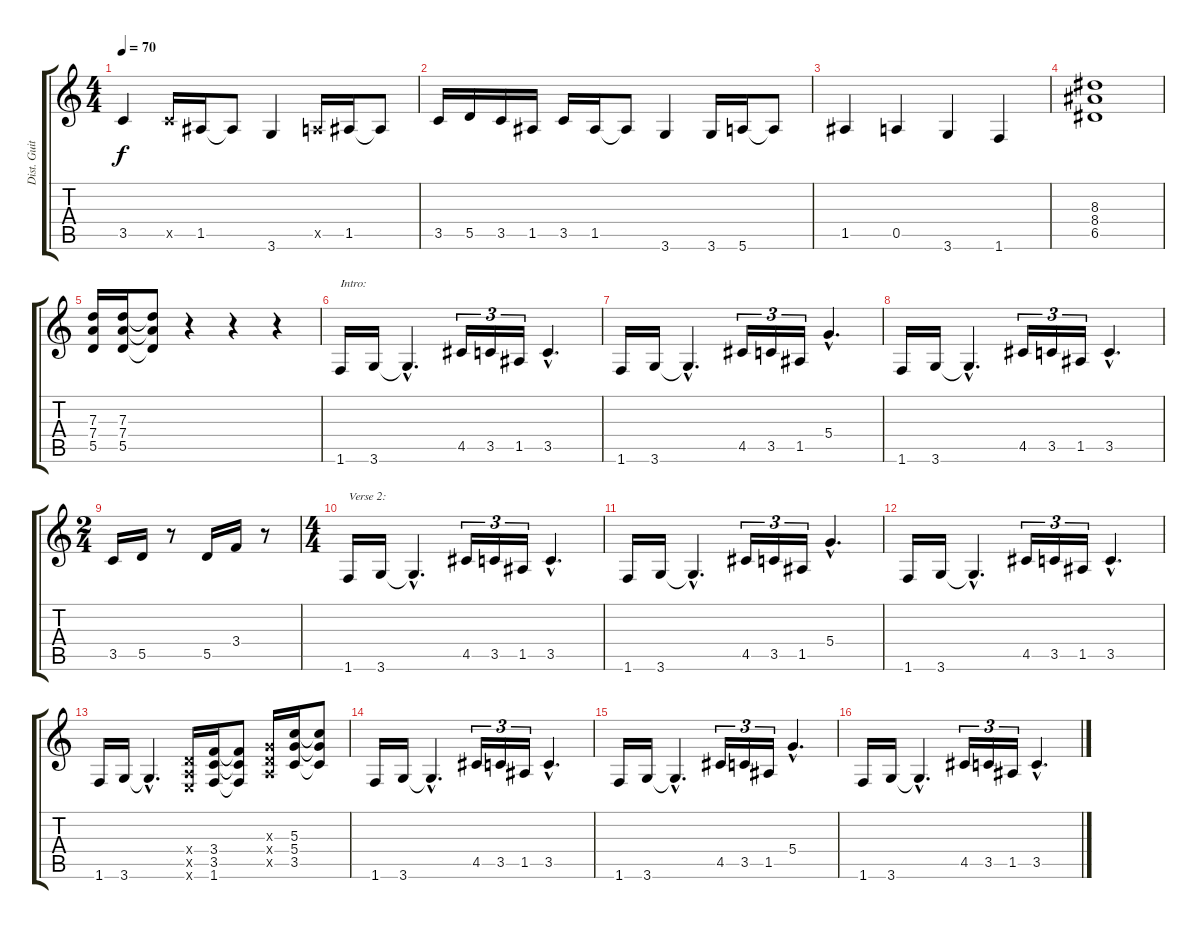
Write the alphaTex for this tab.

\track ("Dist. Guitar 1" "Dist. Guit") {instrument distortionguitar}
\staff {score tabs}
\tuning (E4 B3 G3 D3 A2 E2) {hide}
\ts (4 4)
\tempo 70
\clef g2
\ks c
3.5.4{dy f} 3.5{x}.16 1.5.16 1.5{t}.8 3.6.4 0.5{x}.16 1.5.16 1.5{t}.8 |
3.5.16 5.5.16 3.5.16 1.5.16 3.5.16 1.5.16 1.5{t}.8 3.6.4 3.6.16 5.6.16 5.6{t}.8 |
1.5.4 0.5.4 3.6.4 1.6.4 |
(8.3 8.4 6.5).1 |
(7.3 7.4 5.5).16 (7.3 7.4 5.5).16 (7.3{t} 7.4{t} 5.5{t}).8 r.4 r.4 r.4 |
1.6.16{txt "Intro:"} 3.6.16 3.6{hac t}.4{d} 4.5.16{tu (3 2)} 3.5.16{tu (3 2)} 1.5.16{tu (3 2)} 3.5{hac}.4{d} |
1.6.16 3.6.16 3.6{hac t}.4{d} 4.5.16{tu (3 2)} 3.5.16{tu (3 2)} 1.5.16{tu (3 2)} 5.4{hac}.4{d} |
1.6.16 3.6.16 3.6{hac t}.4{d} 4.5.16{tu (3 2)} 3.5.16{tu (3 2)} 1.5.16{tu (3 2)} 3.5{hac}.4{d} |
\ts (2 4)
3.5.16 5.5.16 r.8 5.5.16 3.4.16 r.8 |
\ts (4 4)
1.6.16{txt "Verse 2:"} 3.6.16 3.6{hac t}.4{d} 4.5.16{tu (3 2)} 3.5.16{tu (3 2)} 1.5.16{tu (3 2)} 3.5{hac}.4{d} |
1.6.16 3.6.16 3.6{hac t}.4{d} 4.5.16{tu (3 2)} 3.5.16{tu (3 2)} 1.5.16{tu (3 2)} 5.4{hac}.4{d} |
1.6.16 3.6.16 3.6{hac t}.4{d} 4.5.16{tu (3 2)} 3.5.16{tu (3 2)} 1.5.16{tu (3 2)} 3.5{hac}.4{d} |
1.6.16 3.6.16 3.6{hac t}.4{d} (0.4{x} 0.5{x} 0.6{x}).16 (3.4 3.5 1.6).16 (3.4{t} 3.5{t} 1.6{t}).8 (0.3{x} 0.4{x} 0.5{x}).16 (5.3 5.4 3.5).16 (5.3{t} 5.4{t} 3.5{t}).8 |
1.6.16 3.6.16 3.6{hac t}.4{d} 4.5.16{tu (3 2)} 3.5.16{tu (3 2)} 1.5.16{tu (3 2)} 3.5{hac}.4{d} |
1.6.16 3.6.16 3.6{hac t}.4{d} 4.5.16{tu (3 2)} 3.5.16{tu (3 2)} 1.5.16{tu (3 2)} 5.4{hac}.4{d} |
1.6.16 3.6.16 3.6{hac t}.4{d} 4.5.16{tu (3 2)} 3.5.16{tu (3 2)} 1.5.16{tu (3 2)} 3.5{hac}.4{d}
